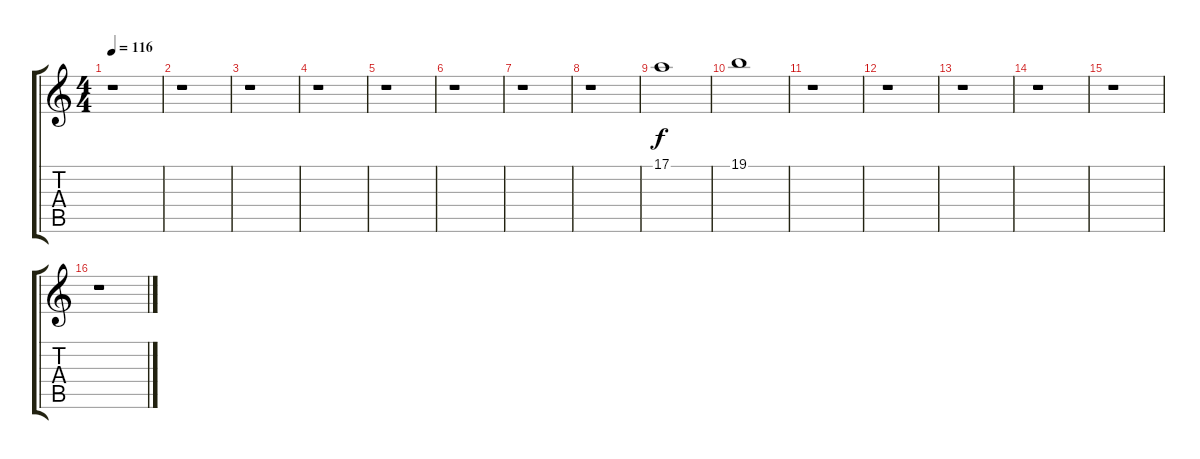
\track "" {instrument stringensemble2}
\staff {score tabs}
\tuning (E4 B3 G3 D3 A2 E2) {hide}
\ts (4 4)
\tempo 116
\clef g2
\ks c
r.1{dy f} |
r.1 |
r.1 |
r.1 |
r.1 |
r.1 |
r.1 |
r.1 |
17.1.1 |
19.1.1 |
r.1 |
r.1 |
r.1 |
r.1 |
r.1 |
r.1
